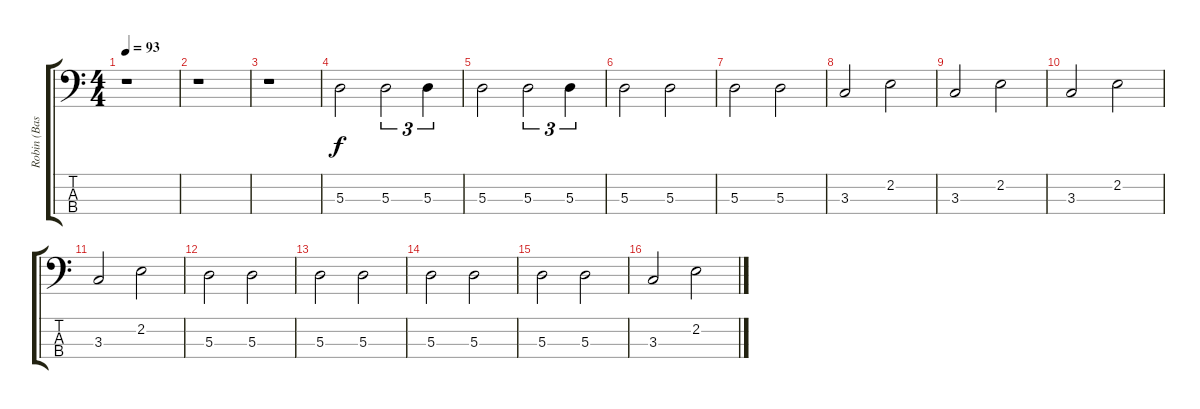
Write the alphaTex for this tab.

\track ("Robin (Bass)" "Robin (Bas") {instrument electricbassfinger}
\staff {score tabs}
\tuning (G2 D2 A1 D1) {hide}
\ts (4 4)
\tempo 93
\clef f4
\ks c
r.1{dy f} |
r.1 |
r.1 |
5.3.2 5.3.2{tu (3 2)} 5.3.4{tu (3 2)} |
5.3.2 5.3.2{tu (3 2)} 5.3.4{tu (3 2)} |
5.3.2 5.3.2 |
5.3.2 5.3.2 |
3.3.2 2.2.2 |
3.3.2 2.2.2 |
3.3.2 2.2.2 |
3.3.2 2.2.2 |
5.3.2 5.3.2 |
5.3.2 5.3.2 |
5.3.2 5.3.2 |
5.3.2 5.3.2 |
3.3.2 2.2.2
